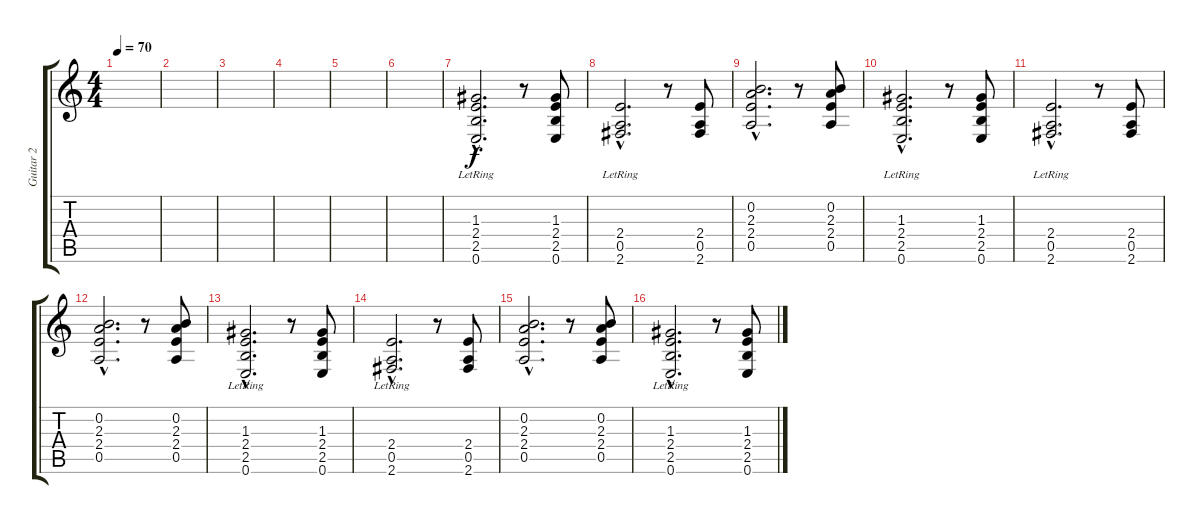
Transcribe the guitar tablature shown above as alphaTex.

\track ("Guitar 2" "Guitar 2") {instrument overdrivenguitar}
\staff {score tabs}
\tuning (E4 B3 G3 D3 A2 E2) {hide}
\ts (4 4)
\tempo 70
\clef g2
\ks c
|
|
|
|
|
|
(1.3{lr} 2.4{hac lr} 2.5{hac lr} 0.6{hac lr}).2{d} r.8 (1.3 2.4 2.5 0.6).8 |
(2.4{hac lr} 0.5{hac lr} 2.6{hac lr}).2{d} r.8 (2.4 0.5 2.6).8 |
(0.2{hac} 2.3{hac} 2.4{hac} 0.5{hac}).2{d} r.8 (0.2 2.3 2.4 0.5).8 |
(1.3{lr} 2.4{hac lr} 2.5{hac lr} 0.6{hac lr}).2{d} r.8 (1.3 2.4 2.5 0.6).8 |
(2.4{hac lr} 0.5{hac lr} 2.6{hac lr}).2{d} r.8 (2.4 0.5 2.6).8 |
(0.2{hac} 2.3{hac} 2.4{hac} 0.5{hac}).2{d} r.8 (0.2 2.3 2.4 0.5).8 |
(1.3{lr} 2.4{hac lr} 2.5{hac lr} 0.6{hac lr}).2{d} r.8 (1.3 2.4 2.5 0.6).8 |
(2.4{hac lr} 0.5{hac lr} 2.6{hac lr}).2{d} r.8 (2.4 0.5 2.6).8 |
(0.2{hac} 2.3{hac} 2.4{hac} 0.5{hac}).2{d} r.8 (0.2 2.3 2.4 0.5).8 |
(1.3{lr} 2.4{hac lr} 2.5{hac lr} 0.6{hac lr}).2{d} r.8 (1.3 2.4 2.5 0.6).8
